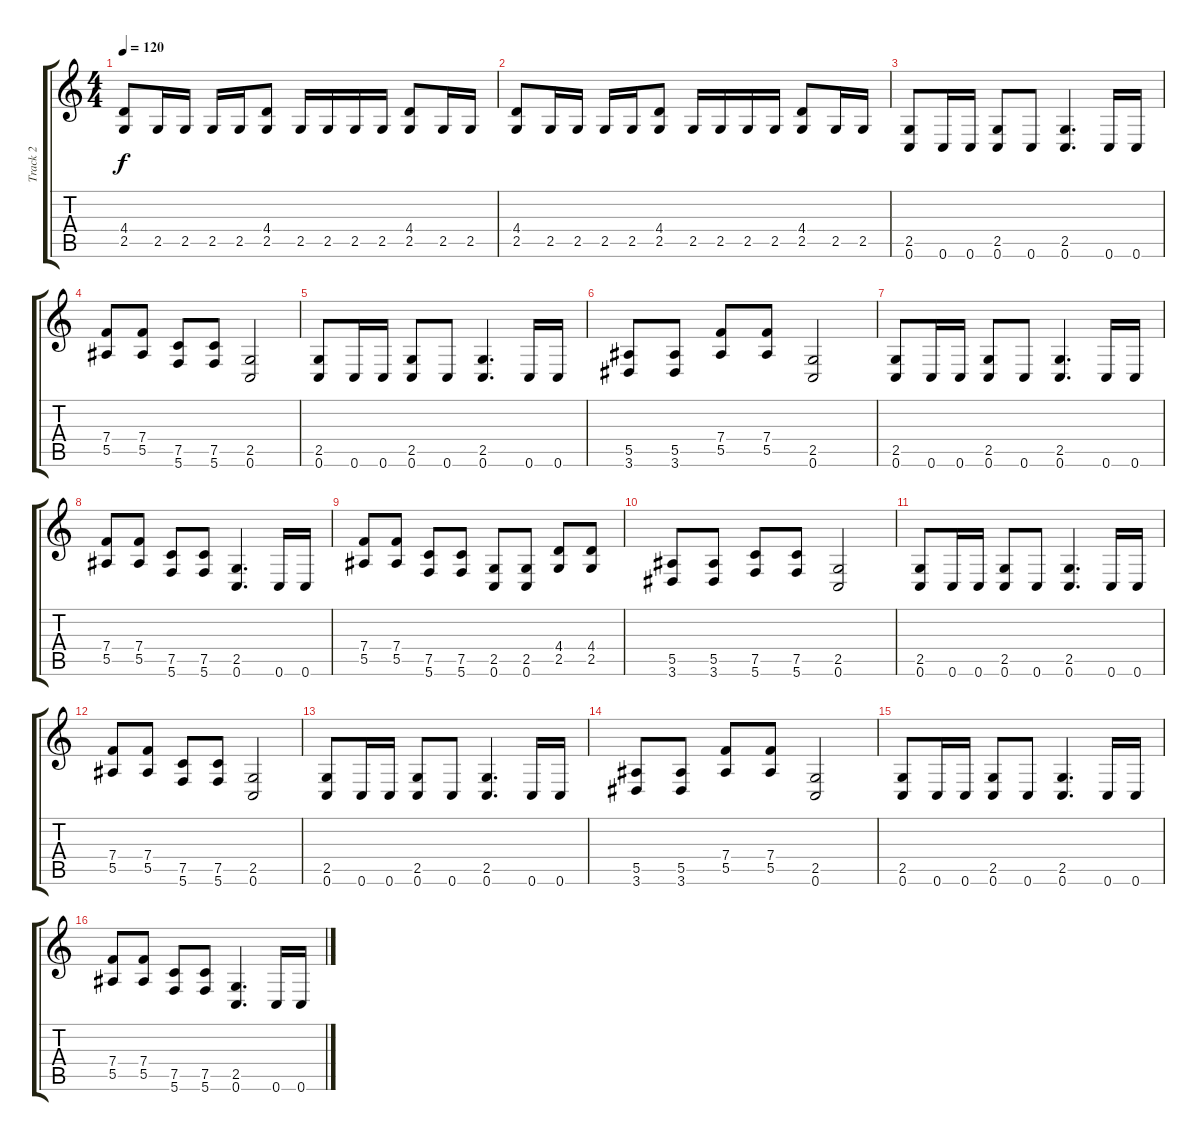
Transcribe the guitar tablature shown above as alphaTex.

\track ("Track 2" "Track 2") {instrument distortionguitar}
\staff {score tabs}
\tuning (C4 G3 Eb3 Bb2 F2 C2) {hide}
\ts (4 4)
\tempo 120
\clef g2
\ks c
(4.4 2.5).8{dy f} 2.5.16 2.5.16 2.5.16 2.5.16 (4.4 2.5).8 2.5.16 2.5.16 2.5.16 2.5.16 (4.4 2.5).8 2.5.16 2.5.16 |
(4.4 2.5).8 2.5.16 2.5.16 2.5.16 2.5.16 (4.4 2.5).8 2.5.16 2.5.16 2.5.16 2.5.16 (4.4 2.5).8 2.5.16 2.5.16 |
(2.5 0.6).8 0.6.16 0.6.16 (2.5 0.6).8 0.6.8 (2.5 0.6).4{d} 0.6.16 0.6.16 |
(7.4 5.5).8 (7.4 5.5).8 (7.5 5.6).8 (7.5 5.6).8 (2.5 0.6).2 |
(2.5 0.6).8 0.6.16 0.6.16 (2.5 0.6).8 0.6.8 (2.5 0.6).4{d} 0.6.16 0.6.16 |
(5.5 3.6).8 (5.5 3.6).8 (7.4 5.5).8 (7.4 5.5).8 (2.5 0.6).2 |
(2.5 0.6).8 0.6.16 0.6.16 (2.5 0.6).8 0.6.8 (2.5 0.6).4{d} 0.6.16 0.6.16 |
(7.4 5.5).8 (7.4 5.5).8 (7.5 5.6).8 (7.5 5.6).8 (2.5 0.6).4{d} 0.6.16 0.6.16 |
(7.4 5.5).8 (7.4 5.5).8 (7.5 5.6).8 (7.5 5.6).8 (2.5 0.6).8 (2.5 0.6).8 (4.4 2.5).8 (4.4 2.5).8 |
(5.5 3.6).8 (5.5 3.6).8 (7.5 5.6).8 (7.5 5.6).8 (2.5 0.6).2 |
(2.5 0.6).8 0.6.16 0.6.16 (2.5 0.6).8 0.6.8 (2.5 0.6).4{d} 0.6.16 0.6.16 |
(7.4 5.5).8 (7.4 5.5).8 (7.5 5.6).8 (7.5 5.6).8 (2.5 0.6).2 |
(2.5 0.6).8 0.6.16 0.6.16 (2.5 0.6).8 0.6.8 (2.5 0.6).4{d} 0.6.16 0.6.16 |
(5.5 3.6).8 (5.5 3.6).8 (7.4 5.5).8 (7.4 5.5).8 (2.5 0.6).2 |
(2.5 0.6).8 0.6.16 0.6.16 (2.5 0.6).8 0.6.8 (2.5 0.6).4{d} 0.6.16 0.6.16 |
(7.4 5.5).8 (7.4 5.5).8 (7.5 5.6).8 (7.5 5.6).8 (2.5 0.6).4{d} 0.6.16 0.6.16
